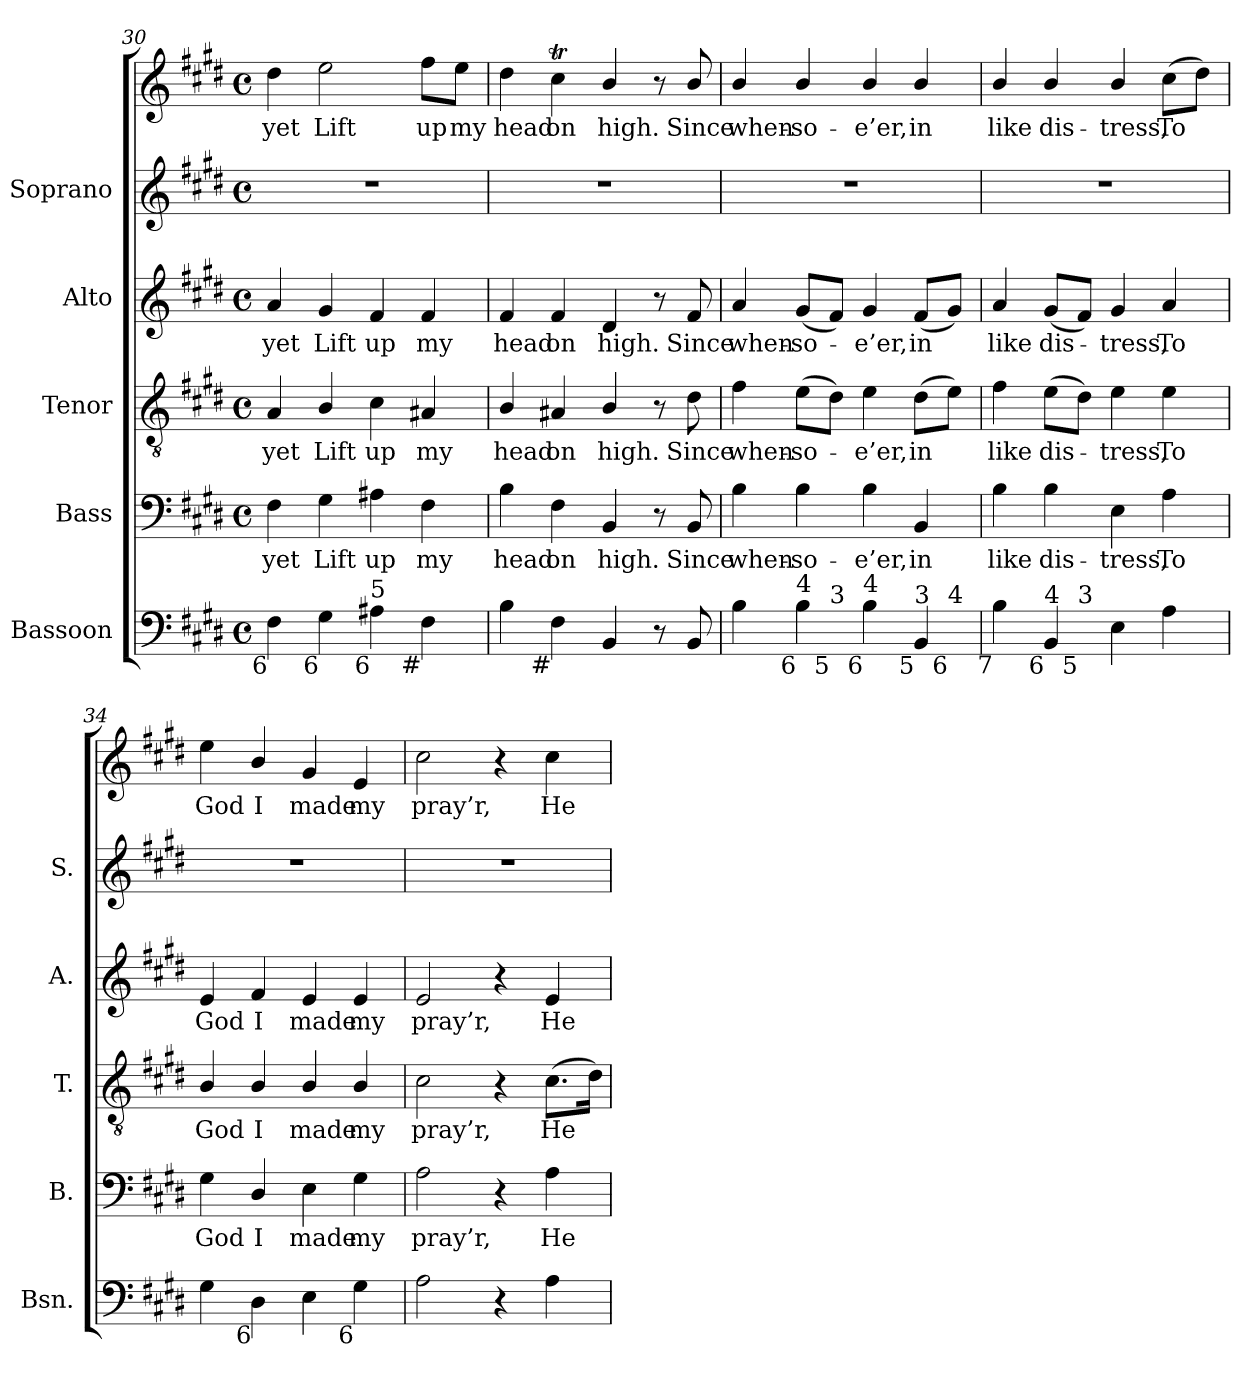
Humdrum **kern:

**kern	**kern	**text	**kern	**text	**kern	**text	**kern	**kern	**text
*part5	*part4	*part4	*part3	*part3	*part2	*part2	*part1	*part1	*part1
*staff6	*staff5	*staff5	*staff4	*staff4	*staff3	*staff3	*staff2	*staff1	*staff1
*I"Bassoon	*I"Bass	*	*I"Tenor	*	*I"Alto	*	*I"Soprano	*	*
*I'Bsn.	*I'B.	*	*I'T.	*	*I'A.	*	*I'S.	*	*
*clefF4	*clefF4	*	*clefGv2	*	*clefG2	*	*clefG2	*clefG2	*
*	*	*	*ITrd7c12	*	*	*	*	*	*
*k[f#c#g#d#]	*k[f#c#g#d#]	*	*k[f#c#g#d#]	*	*k[f#c#g#d#]	*	*k[f#c#g#d#]	*k[f#c#g#d#]	*
*E:	*E:	*	*E:	*	*E:	*	*E:	*E:	*
*M4/4	*M4/4	*	*M4/4	*	*M4/4	*	*M4/4	*M4/4	*
*met(c)	*met(c)	*	*met(c)	*	*met(c)	*	*met(c)	*met(c)	*
=30	=30	=30	=30	=30	=30	=30	=30	=30	=30
!	!	!LO:LY:b:color=#000000	!	!	!	!	!	!	!
!	!	!	!	!LO:LY:b:color=#000000	!	!	!	!	!
!	!	!	!	!	!	!LO:LY:b:color=#000000	!	!	!
!LO:TX:b:rj:t=6	!	!	!	!	!	!	!	!	!
!	!	!	!	!	!	!	!	!	!LO:LY:b:color=#000000
4F#i\	4F#i\	yet	4AAi/	yet	4ai/	yet	1r	4dd#i\	yet
!	!	!LO:LY:b:color=#000000	!	!	!	!	!	!	!
!	!	!	!	!LO:LY:b:color=#000000	!	!	!	!	!
!	!	!	!	!	!	!LO:LY:b:color=#000000	!	!	!
!LO:TX:b:rj:t=6	!	!	!	!	!	!	!	!	!
!	!	!	!	!	!	!	!	!	!LO:LY:b:color=#000000
4G#i\	4G#i\	Lift	4BBi/	Lift	4g#i/	Lift	.	2eei\	Lift
!	!	!LO:LY:b:color=#000000	!	!	!	!	!	!	!
!	!	!	!	!LO:LY:b:color=#000000	!	!	!	!	!
!LO:TX:b:rj:t=6	!	!	!	!	!	!	!	!	!
!LO:TX:t=5	!	!	!	!	!	!	!	!	!
!	!	!	!	!	!	!LO:LY:b:color=#000000	!	!	!
4A#Xi\	4A#Xi\	up	4C#i\	up	4f#i/	up	.	.	.
!	!	!LO:LY:b:color=#000000	!	!	!	!	!	!	!
!	!	!	!	!LO:LY:b:color=#000000	!	!	!	!	!
!	!	!	!	!	!	!LO:LY:b:color=#000000	!	!	!
!LO:TX:b:rj:t=#	!	!	!	!	!	!	!	!	!
!	!	!	!	!	!	!	!	!	!LO:LY:b:color=#000000
4F#i\	4F#i\	my	4AA#Xi/	my	4f#i/	my	.	8ff#i\L	up
!	!	!	!	!	!	!	!	!	!LO:LY:b:color=#000000
.	.	.	.	.	.	.	.	8eei\J	my
=31	=31	=31	=31	=31	=31	=31	=31	=31	=31
!	!	!LO:LY:b:color=#000000	!	!	!	!	!	!	!
!	!	!	!	!LO:LY:b:color=#000000	!	!	!	!	!
!	!	!	!	!	!	!LO:LY:b:color=#000000	!	!	!
!	!	!	!	!	!	!	!	!	!LO:LY:b:color=#000000
4Bi\	4Bi\	head	4BBi/	head	4f#i/	head	1r	4dd#i\	head
!	!	!LO:LY:b:color=#000000	!	!	!	!	!	!	!
!	!	!	!	!LO:LY:b:color=#000000	!	!	!	!	!
!	!	!	!	!	!	!LO:LY:b:color=#000000	!	!	!
!LO:TX:b:rj:t=#	!	!	!	!	!	!	!	!	!
!	!	!	!	!	!	!	!	!	!LO:LY:b:color=#000000
4F#i\	4F#i\	on	4AA#Xi/	on	4f#i/	on	.	4cc#Ti\	on
!	!	!LO:LY:b:color=#000000	!	!	!	!	!	!	!
!	!	!	!	!LO:LY:b:color=#000000	!	!	!	!	!
!	!	!	!	!	!	!LO:LY:b:color=#000000	!	!	!
!	!	!	!	!	!	!	!	!	!LO:LY:b:color=#000000
4BBi/	4BBi/	high.	4BBi/	high.	4d#i/	high.	.	4bi/	high.
8r	8r	.	8r	.	8r	.	.	8r	.
!	!	!LO:LY:b:color=#000000	!	!	!	!	!	!	!
!	!	!	!	!LO:LY:b:color=#000000	!	!	!	!	!
!	!	!	!	!	!	!LO:LY:b:color=#000000	!	!	!
!	!	!	!	!	!	!	!	!	!LO:LY:b:color=#000000
8BBi/	8BBi/	Since	8D#i\	Since	8f#i/	Since	.	8bi/	Since
=32	=32	=32	=32	=32	=32	=32	=32	=32	=32
!	!	!LO:LY:b:color=#000000	!	!	!	!	!	!	!
!	!	!	!	!LO:LY:b:color=#000000	!	!	!	!	!
!	!	!	!	!	!	!LO:LY:b:color=#000000	!	!	!
!LO:TX:b:rj:t=7	!	!	!	!	!	!	!	!	!
!	!	!	!	!	!	!	!	!	!LO:LY:b:color=#000000
*^	*	*	*	*	*	*	*	*	*
4Bi\	4.ryy	4Bi\	when-	4F#i\	when-	4ai/	when-	1r	4bi/	when-
!	!	!	!LO:LY:b:color=#000000	!	!	!	!	!	!	!
!	!	!	!	!	!LO:LY:b:color=#000000	!	!	!	!	!
!	!	!	!	!	!	!	!LO:LY:b:color=#000000	!	!	!
!LO:TX:b:rj:t=6	!	!	!	!	!	!	!	!	!	!
!LO:TX:t=4	!	!	!	!	!	!	!	!	!	!
!	!	!	!	!	!	!	!	!	!	!LO:LY:b:color=#000000
4Bi\	.	4Bi\	-so-	(8Ei\L	-so-	(8g#i/L	-so-	.	4bi/	-so-
!	!LO:TX:b:rj:t=5	!	!	!	!	!	!	!	!	!
!	!LO:TX:t=3	!	!	!	!	!	!	!	!	!
.	2ryy	.	.	8D#i\J)	.	8f#i/J)	.	.	.	.
!	!	!	!LO:LY:b:color=#000000	!	!	!	!	!	!	!
!	!	!	!	!	!LO:LY:b:color=#000000	!	!	!	!	!
!	!	!	!	!	!	!	!LO:LY:b:color=#000000	!	!	!
!LO:TX:b:rj:t=6	!	!	!	!	!	!	!	!	!	!
!LO:TX:t=4	!	!	!	!	!	!	!	!	!	!
!	!	!	!	!	!	!	!	!	!	!LO:LY:b:color=#000000
4Bi\	.	4Bi\	-e’er,	4Ei\	-e’er,	4g#i/	-e’er,	.	4bi/	-e’er,
!	!	!	!LO:LY:b:color=#000000	!	!	!	!	!	!	!
!	!	!	!	!	!LO:LY:b:color=#000000	!	!	!	!	!
!	!	!	!	!	!	!	!LO:LY:b:color=#000000	!	!	!
!LO:TX:b:rj:t=5	!	!	!	!	!	!	!	!	!	!
!LO:TX:t=3	!	!	!	!	!	!	!	!	!	!
!	!	!	!	!	!	!	!	!	!	!LO:LY:b:color=#000000
4BBi/	.	4BBi/	in	(8D#i\L	in	(8f#i/L	in	.	4bi/	in
!	!LO:TX:b:rj:t=6	!	!	!	!	!	!	!	!	!
!	!LO:TX:t=4	!	!	!	!	!	!	!	!	!
.	8ryy	.	.	8Ei\J)	.	8g#i/J)	.	.	.	.
=33	=33	=33	=33	=33	=33	=33	=33	=33	=33	=33
!	!	!	!LO:LY:b:color=#000000	!	!	!	!	!	!	!
!	!	!	!	!	!LO:LY:b:color=#000000	!	!	!	!	!
!	!	!	!	!	!	!	!LO:LY:b:color=#000000	!	!	!
!LO:TX:b:rj:t=7	!	!	!	!	!	!	!	!	!	!
!	!	!	!	!	!	!	!	!	!	!LO:LY:b:color=#000000
4Bi\	4.ryy	4Bi\	like	4F#i\	like	4ai/	like	1r	4bi/	like
!	!	!	!LO:LY:b:color=#000000	!	!	!	!	!	!	!
!	!	!	!	!	!LO:LY:b:color=#000000	!	!	!	!	!
!	!	!	!	!	!	!	!LO:LY:b:color=#000000	!	!	!
!LO:TX:b:rj:t=6	!	!	!	!	!	!	!	!	!	!
!LO:TX:t=4	!	!	!	!	!	!	!	!	!	!
!	!	!	!	!	!	!	!	!	!	!LO:LY:b:color=#000000
4BBi/	.	4Bi\	dis-	(8Ei\L	dis-	(8g#i/L	dis-	.	4bi/	dis-
!	!LO:TX:b:rj:t=5	!	!	!	!	!	!	!	!	!
!	!LO:TX:t=3	!	!	!	!	!	!	!	!	!
.	2ryy	.	.	8D#i\J)	.	8f#i/J)	.	.	.	.
!	!	!	!LO:LY:b:color=#000000	!	!	!	!	!	!	!
!	!	!	!	!	!LO:LY:b:color=#000000	!	!	!	!	!
!	!	!	!	!	!	!	!LO:LY:b:color=#000000	!	!	!
!	!	!	!	!	!	!	!	!	!	!LO:LY:b:color=#000000
4Ei\	.	4Ei\	-tress,	4Ei\	-tress,	4g#i/	-tress,	.	4bi/	-tress,
!	!	!	!LO:LY:b:color=#000000	!	!	!	!	!	!	!
!	!	!	!	!	!LO:LY:b:color=#000000	!	!	!	!	!
!	!	!	!	!	!	!	!LO:LY:b:color=#000000	!	!	!
!	!	!	!	!	!	!	!	!	!	!LO:LY:b:color=#000000
4Ai\	.	4Ai\	To	4Ei\	To	4ai/	To	.	(8cc#i\L	To
.	8ryy	.	.	.	.	.	.	.	8dd#i\J)	.
*v	*v	*	*	*	*	*	*	*	*	*
!!LO:PB:g=z
=34	=34	=34	=34	=34	=34	=34	=34	=34	=34
*^	*	*	*	*	*	*	*	*	*
!	!	!	!LO:LY:b:color=#000000	!	!	!	!	!	!	!
*v	*v	*	*	*	*	*	*	*	*	*
*^	*	*	*	*	*	*	*	*	*
!	!	!	!	!	!LO:LY:b:color=#000000	!	!	!	!	!
*v	*v	*	*	*	*	*	*	*	*	*
*^	*	*	*	*	*	*	*	*	*
!	!	!	!	!	!	!	!LO:LY:b:color=#000000	!	!	!
*v	*v	*	*	*	*	*	*	*	*	*
*^	*	*	*	*	*	*	*	*	*
!LO:TX:b:rj:t=6	!	!	!	!	!	!	!	!	!	!
!	!	!	!	!	!	!	!	!	!	!LO:LY:b:color=#000000
*v	*v	*	*	*	*	*	*	*	*	*
4G#i\	4G#i\	God	4BBi/	God	4ei/	God	1r	4eei\	God
!	!	!LO:LY:b:color=#000000	!	!	!	!	!	!	!
!	!	!	!	!LO:LY:b:color=#000000	!	!	!	!	!
!	!	!	!	!	!	!LO:LY:b:color=#000000	!	!	!
!LO:TX:b:rj:t=6	!	!	!	!	!	!	!	!	!
!	!	!	!	!	!	!	!	!	!LO:LY:b:color=#000000
4D#i\	4D#i/	I	4BBi/	I	4f#i/	I	.	4bi/	I
!	!	!LO:LY:b:color=#000000	!	!	!	!	!	!	!
!	!	!	!	!LO:LY:b:color=#000000	!	!	!	!	!
!	!	!	!	!	!	!LO:LY:b:color=#000000	!	!	!
!	!	!	!	!	!	!	!	!	!LO:LY:b:color=#000000
4Ei\	4Ei\	made	4BBi/	made	4ei/	made	.	4g#i/	made
!	!	!LO:LY:b:color=#000000	!	!	!	!	!	!	!
!	!	!	!	!LO:LY:b:color=#000000	!	!	!	!	!
!	!	!	!	!	!	!LO:LY:b:color=#000000	!	!	!
!LO:TX:b:rj:t=6	!	!	!	!	!	!	!	!	!
!	!	!	!	!	!	!	!	!	!LO:LY:b:color=#000000
4G#i\	4G#i\	my	4BBi/	my	4ei/	my	.	4ei/	my
=35	=35	=35	=35	=35	=35	=35	=35	=35	=35
!	!	!LO:LY:b:color=#000000	!	!	!	!	!	!	!
!	!	!	!	!LO:LY:b:color=#000000	!	!	!	!	!
!	!	!	!	!	!	!LO:LY:b:color=#000000	!	!	!
!	!	!	!	!	!	!	!	!	!LO:LY:b:color=#000000
2Ai\	2Ai\	pray’r,	2C#i\	pray’r,	2ei/	pray’r,	1r	2cc#i\	pray’r,
4r	4r	.	4r	.	4r	.	.	4r	.
!	!	!LO:LY:b:color=#000000	!	!	!	!	!	!	!
!	!	!	!	!LO:LY:b:color=#000000	!	!	!	!	!
!	!	!	!	!	!	!LO:LY:b:color=#000000	!	!	!
!	!	!	!	!	!	!	!	!	!LO:LY:b:color=#000000
4Ai\	4Ai\	He	(8.C#i\L	He	4ei/	He	.	4cc#i\	He
.	.	.	16D#i\Jk)	.	.	.	.	.	.
=	=	=	=	=	=	=	=	=	=
*-	*-	*-	*-	*-	*-	*-	*-	*-	*-
